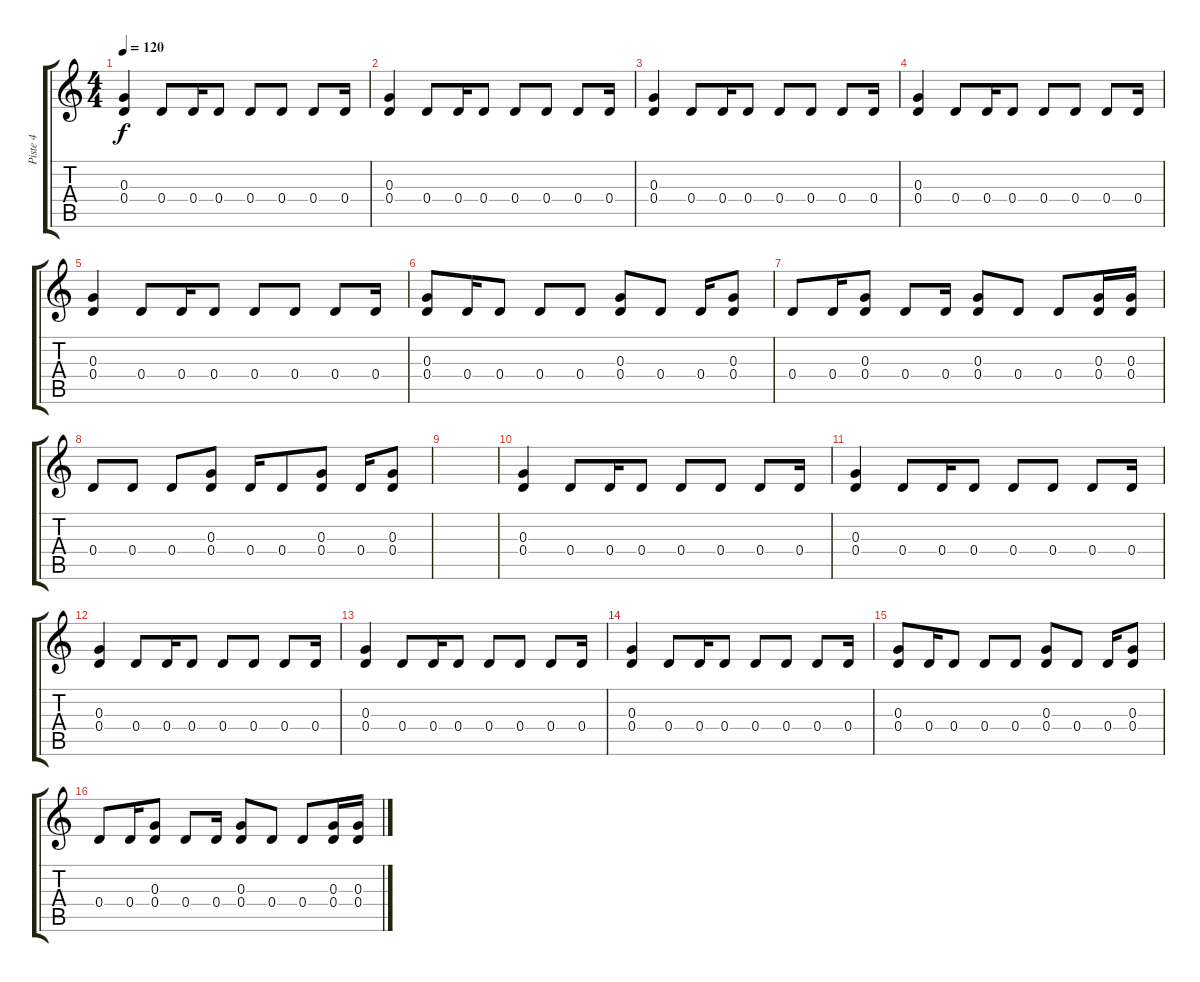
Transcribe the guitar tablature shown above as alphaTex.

\track ("Piste 4" "Piste 4") {instrument acousticguitarnylon}
\staff {score tabs}
\tuning (E4 B3 G3 D3 A2 E2) {hide}
\ts (4 4)
\tempo 120
\clef g2
\ks c
(0.3 0.4).4{dy f instrument acousticguitarnylon} 0.4.8 0.4.16 0.4.8 0.4.8 0.4.8 0.4.8 0.4.16 |
(0.3 0.4).4 0.4.8 0.4.16 0.4.8 0.4.8 0.4.8 0.4.8 0.4.16 |
(0.3 0.4).4 0.4.8 0.4.16 0.4.8 0.4.8 0.4.8 0.4.8 0.4.16 |
(0.3 0.4).4 0.4.8 0.4.16 0.4.8 0.4.8 0.4.8 0.4.8 0.4.16 |
(0.3 0.4).4 0.4.8 0.4.16 0.4.8 0.4.8 0.4.8 0.4.8 0.4.16 |
(0.3 0.4).8 0.4.16 0.4.8 0.4.8 0.4.8 (0.3 0.4).8 0.4.8 0.4.16 (0.3 0.4).8 |
0.4.8 0.4.16 (0.3 0.4).8 0.4.8 0.4.16 (0.3 0.4).8 0.4.8 0.4.8 (0.3 0.4).16 (0.3 0.4).16 |
0.4.8 0.4.8 0.4.8 (0.3 0.4).8 0.4.16 0.4.8 (0.3 0.4).8 0.4.16 (0.3 0.4).8 |
|
(0.3 0.4).4 0.4.8 0.4.16 0.4.8 0.4.8 0.4.8 0.4.8 0.4.16 |
(0.3 0.4).4 0.4.8 0.4.16 0.4.8 0.4.8 0.4.8 0.4.8 0.4.16 |
(0.3 0.4).4 0.4.8 0.4.16 0.4.8 0.4.8 0.4.8 0.4.8 0.4.16 |
(0.3 0.4).4 0.4.8 0.4.16 0.4.8 0.4.8 0.4.8 0.4.8 0.4.16 |
(0.3 0.4).4 0.4.8 0.4.16 0.4.8 0.4.8 0.4.8 0.4.8 0.4.16 |
(0.3 0.4).8 0.4.16 0.4.8 0.4.8 0.4.8 (0.3 0.4).8 0.4.8 0.4.16 (0.3 0.4).8 |
0.4.8 0.4.16 (0.3 0.4).8 0.4.8 0.4.16 (0.3 0.4).8 0.4.8 0.4.8 (0.3 0.4).16 (0.3 0.4).16
